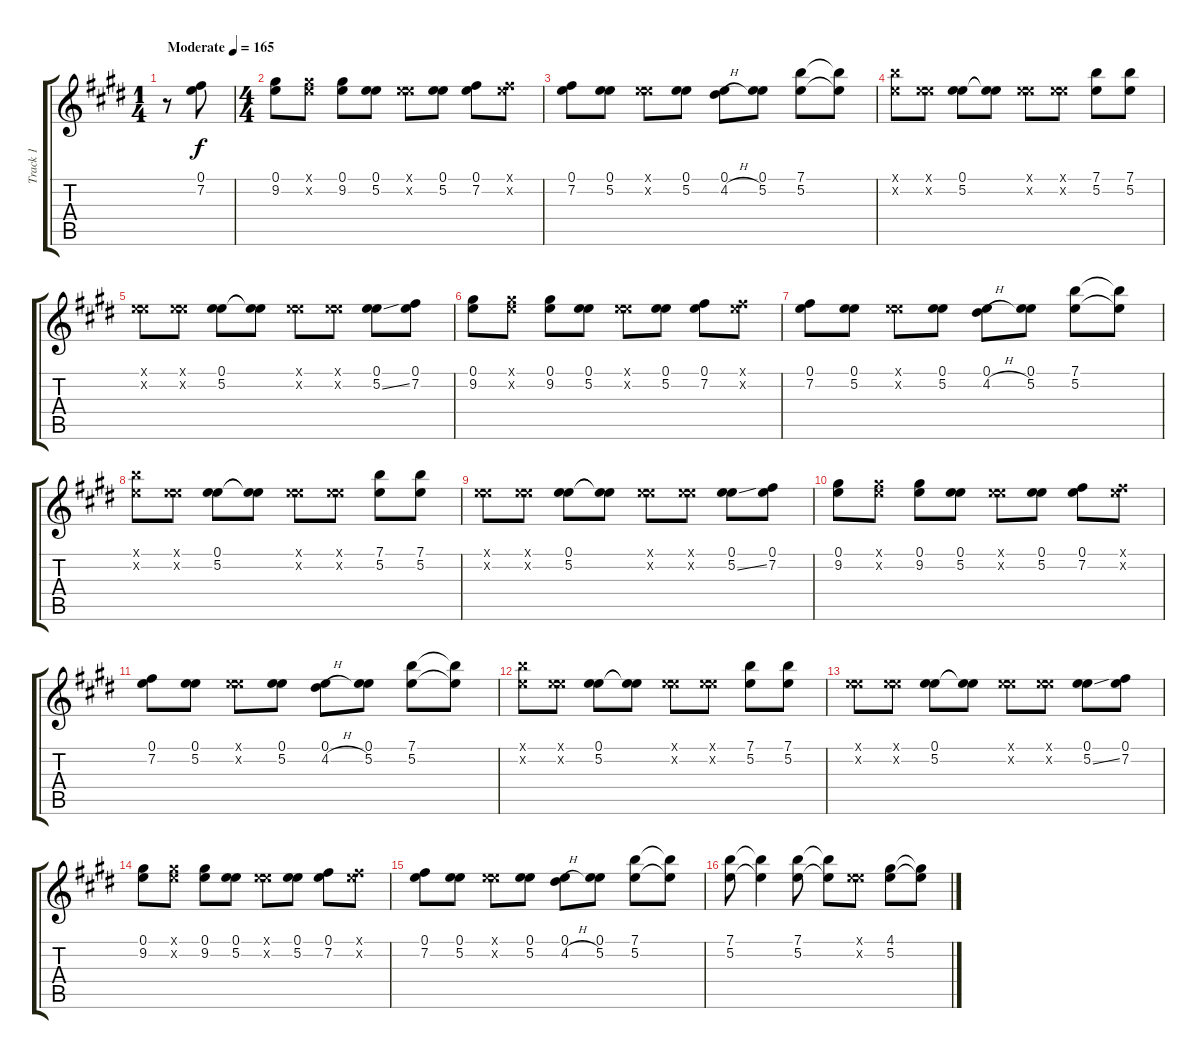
\track ("Track 1" "Track 1") {instrument distortionguitar}
\staff {score tabs}
\tuning (E4 B3 G3 D3 A2 E2) {hide}
\ts (1 4)
\tempo (165 "Moderate")
\clef g2
\ks e
r.8{dy f instrument distortionguitar} (0.1 7.2).8 |
\ts (4 4)
(0.1 9.2).8 (0.1{x} 9.2{x}).8 (0.1 9.2).8 (0.1 5.2).8 (0.1{x} 5.2{x}).8 (0.1 5.2).8 (0.1 7.2).8 (0.1{x} 7.2{x}).8 |
(0.1 7.2).8 (0.1 5.2).8 (0.1{x} 5.2{x}).8 (0.1 5.2).8 (0.1 4.2{h}).8 (0.1 5.2).8 (7.1 5.2).8 (7.1{t} 5.2{t}).8 |
(7.1{x} 5.2{x}).8 (0.1{x} 5.2{x}).8 (0.1 5.2).8 (0.1{t} 5.2{t}).8 (0.1{x} 5.2{x}).8 (0.1{x} 5.2{x}).8 (7.1 5.2).8 (7.1 5.2).8 |
(0.1{x} 5.2{x}).8 (0.1{x} 5.2{x}).8 (0.1 5.2).8 (0.1{t} 5.2{t}).8 (0.1{x} 5.2{x}).8 (0.1{x} 5.2{x}).8 (0.1 5.2{ss}).8 (0.1 7.2).8 |
(0.1 9.2).8 (0.1{x} 9.2{x}).8 (0.1 9.2).8 (0.1 5.2).8 (0.1{x} 5.2{x}).8 (0.1 5.2).8 (0.1 7.2).8 (0.1{x} 7.2{x}).8 |
(0.1 7.2).8 (0.1 5.2).8 (0.1{x} 5.2{x}).8 (0.1 5.2).8 (0.1 4.2{h}).8 (0.1 5.2).8 (7.1 5.2).8 (7.1{t} 5.2{t}).8 |
(7.1{x} 5.2{x}).8 (0.1{x} 5.2{x}).8 (0.1 5.2).8 (0.1{t} 5.2{t}).8 (0.1{x} 5.2{x}).8 (0.1{x} 5.2{x}).8 (7.1 5.2).8 (7.1 5.2).8 |
(0.1{x} 5.2{x}).8 (0.1{x} 5.2{x}).8 (0.1 5.2).8 (0.1{t} 5.2{t}).8 (0.1{x} 5.2{x}).8 (0.1{x} 5.2{x}).8 (0.1 5.2{ss}).8 (0.1 7.2).8 |
(0.1 9.2).8 (0.1{x} 9.2{x}).8 (0.1 9.2).8 (0.1 5.2).8 (0.1{x} 5.2{x}).8 (0.1 5.2).8 (0.1 7.2).8 (0.1{x} 7.2{x}).8 |
(0.1 7.2).8 (0.1 5.2).8 (0.1{x} 5.2{x}).8 (0.1 5.2).8 (0.1 4.2{h}).8 (0.1 5.2).8 (7.1 5.2).8 (7.1{t} 5.2{t}).8 |
(7.1{x} 5.2{x}).8 (0.1{x} 5.2{x}).8 (0.1 5.2).8 (0.1{t} 5.2{t}).8 (0.1{x} 5.2{x}).8 (0.1{x} 5.2{x}).8 (7.1 5.2).8 (7.1 5.2).8 |
(0.1{x} 5.2{x}).8 (0.1{x} 5.2{x}).8 (0.1 5.2).8 (0.1{t} 5.2{t}).8 (0.1{x} 5.2{x}).8 (0.1{x} 5.2{x}).8 (0.1 5.2{ss}).8 (0.1 7.2).8 |
(0.1 9.2).8 (0.1{x} 9.2{x}).8 (0.1 9.2).8 (0.1 5.2).8 (0.1{x} 5.2{x}).8 (0.1 5.2).8 (0.1 7.2).8 (0.1{x} 7.2{x}).8 |
(0.1 7.2).8 (0.1 5.2).8 (0.1{x} 5.2{x}).8 (0.1 5.2).8 (0.1 4.2{h}).8 (0.1 5.2).8 (7.1 5.2).8 (7.1{t} 5.2{t}).8 |
(7.1 5.2).8 (7.1{t} 5.2{t}).4 (7.1 5.2).8 (7.1{t} 5.2{t}).8 (0.1{x} 5.2{x}).8 (4.1 5.2).8 (4.1{t} 5.2{t}).8
